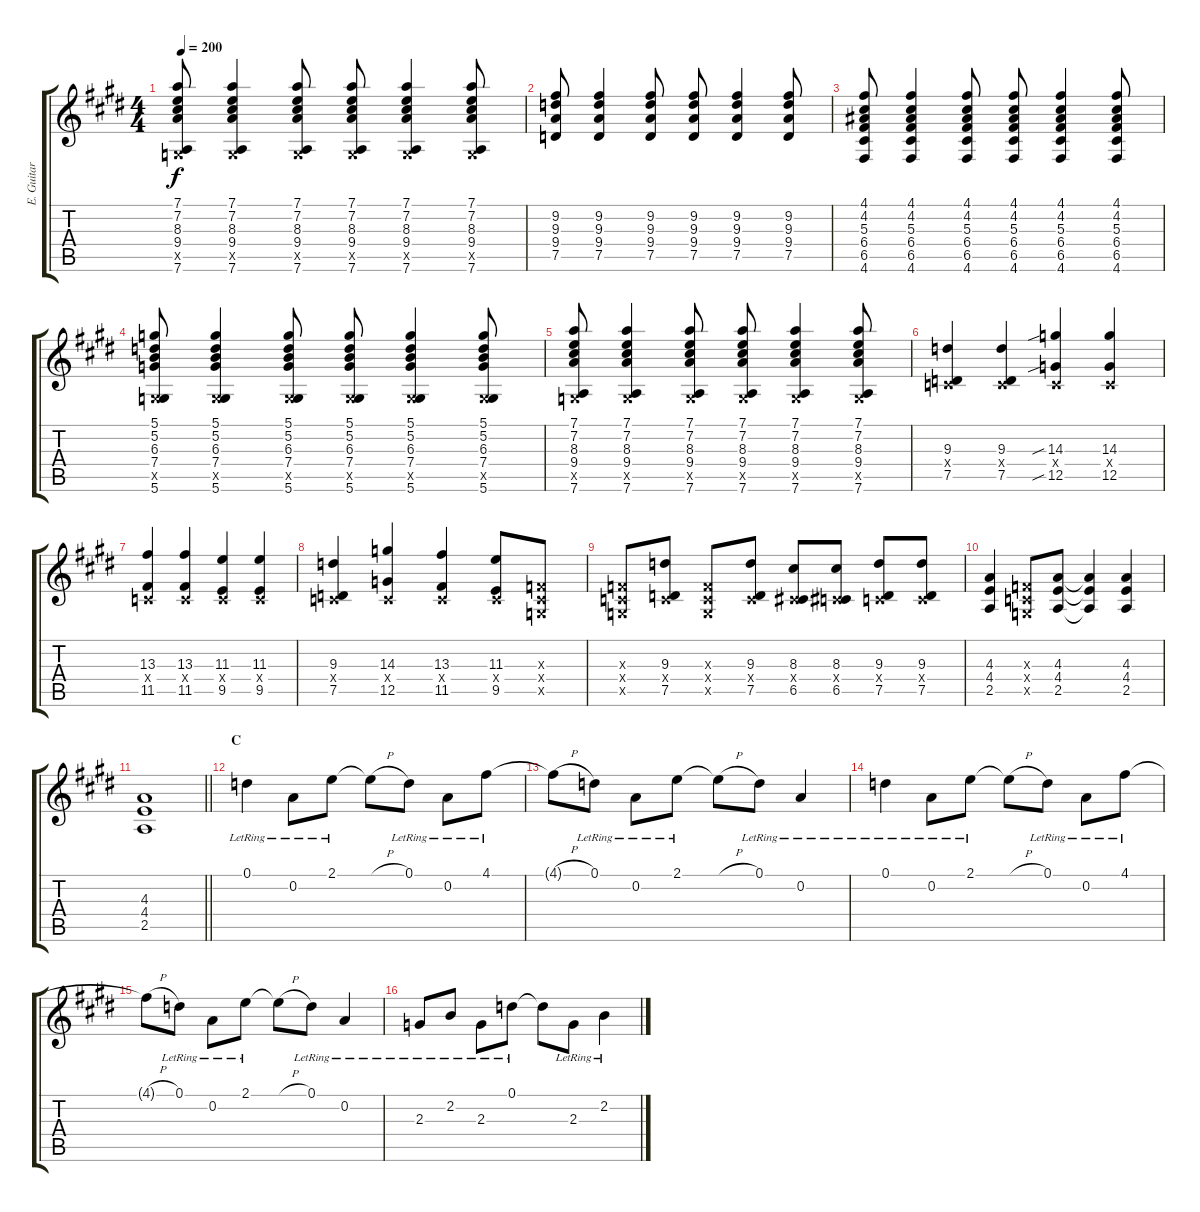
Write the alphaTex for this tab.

\track ("E. Guitar I" "E. Guitar ") {instrument overdrivenguitar}
\staff {score tabs}
\tuning (D4 A3 F3 C3 G2 D2) {hide}
\ts (4 4)
\tempo 200
\clef g2
\ks e
(7.1 7.2 8.3 9.4 0.5{x} 7.6).8{dy f} (7.1 7.2 8.3 9.4 0.5{x} 7.6).4 (7.1 7.2 8.3 9.4 0.5{x} 7.6).8 (7.1 7.2 8.3 9.4 0.5{x} 7.6).8 (7.1 7.2 8.3 9.4 0.5{x} 7.6).4 (7.1 7.2 8.3 9.4 0.5{x} 7.6).8 |
(9.2 9.3 9.4 7.5).8 (9.2 9.3 9.4 7.5).4 (9.2 9.3 9.4 7.5).8 (9.2 9.3 9.4 7.5).8 (9.2 9.3 9.4 7.5).4 (9.2 9.3 9.4 7.5).8 |
(4.1 4.2 5.3 6.4 6.5 4.6).8 (4.1 4.2 5.3 6.4 6.5 4.6).4 (4.1 4.2 5.3 6.4 6.5 4.6).8 (4.1 4.2 5.3 6.4 6.5 4.6).8 (4.1 4.2 5.3 6.4 6.5 4.6).4 (4.1 4.2 5.3 6.4 6.5 4.6).8 |
(5.1 5.2 6.3 7.4 0.5{x} 5.6).8 (5.1 5.2 6.3 7.4 0.5{x} 5.6).4 (5.1 5.2 6.3 7.4 0.5{x} 5.6).8 (5.1 5.2 6.3 7.4 0.5{x} 5.6).8 (5.1 5.2 6.3 7.4 0.5{x} 5.6).4 (5.1 5.2 6.3 7.4 0.5{x} 5.6).8 |
(7.1 7.2 8.3 9.4 0.5{x} 7.6).8 (7.1 7.2 8.3 9.4 0.5{x} 7.6).4 (7.1 7.2 8.3 9.4 0.5{x} 7.6).8 (7.1 7.2 8.3 9.4 0.5{x} 7.6).8 (7.1 7.2 8.3 9.4 0.5{x} 7.6).4 (7.1 7.2 8.3 9.4 0.5{x} 7.6).8 |
(9.3 0.4{x} 7.5).4 (9.3 0.4{x} 7.5).4 (14.3{sib} 0.4{x} 12.5{sib}).4 (14.3 0.4{x} 12.5).4 |
(13.3 0.4{x} 11.5).4 (13.3 0.4{x} 11.5).4 (11.3 0.4{x} 9.5).4 (11.3 0.4{x} 9.5).4 |
(9.3 0.4{x} 7.5).4 (14.3 0.4{x} 12.5).4 (13.3 0.4{x} 11.5).4 (11.3 0.4{x} 9.5).8 (0.3{x} 0.4{x} 0.5{x}).8 |
(0.3{x} 0.4{x} 0.5{x}).8 (9.3 0.4{x} 7.5).8 (0.3{x} 0.4{x} 0.5{x}).8 (9.3 0.4{x} 7.5).8 (8.3 0.4{x} 6.5).8 (8.3 0.4{x} 6.5).8 (9.3 0.4{x} 7.5).8 (9.3 0.4{x} 7.5).8 |
(4.3 4.4 2.5).4 (0.3{x} 0.4{x} 0.5{x}).8 (4.3 4.4 2.5).8 (4.3{t} 4.4{t} 2.5{t}).4 (4.3 4.4 2.5).4 |
\barLineRight lightlight
(4.3 4.4 2.5).1 |
\section ("" "C")
0.1{lr}.4 0.2{lr}.8 2.1{lr}.8 2.1{h t}.8 0.1{lr}.8 0.2{lr}.8 4.1{lr}.8 |
4.1{h t}.8 0.1{lr}.8 0.2{lr}.8 2.1{lr}.8 2.1{h t}.8 0.1{lr}.8 0.2{lr}.4 |
0.1{lr}.4 0.2{lr}.8 2.1{lr}.8 2.1{h t}.8 0.1{lr}.8 0.2{lr}.8 4.1{lr}.8 |
4.1{h t}.8 0.1{lr}.8 0.2{lr}.8 2.1{lr}.8 2.1{h t}.8 0.1{lr}.8 0.2{lr}.4 |
2.3{lr}.8 2.2{lr}.8 2.3{lr}.8 0.1{lr}.8 0.1{t}.8 2.3{lr}.8 2.2{lr}.4
